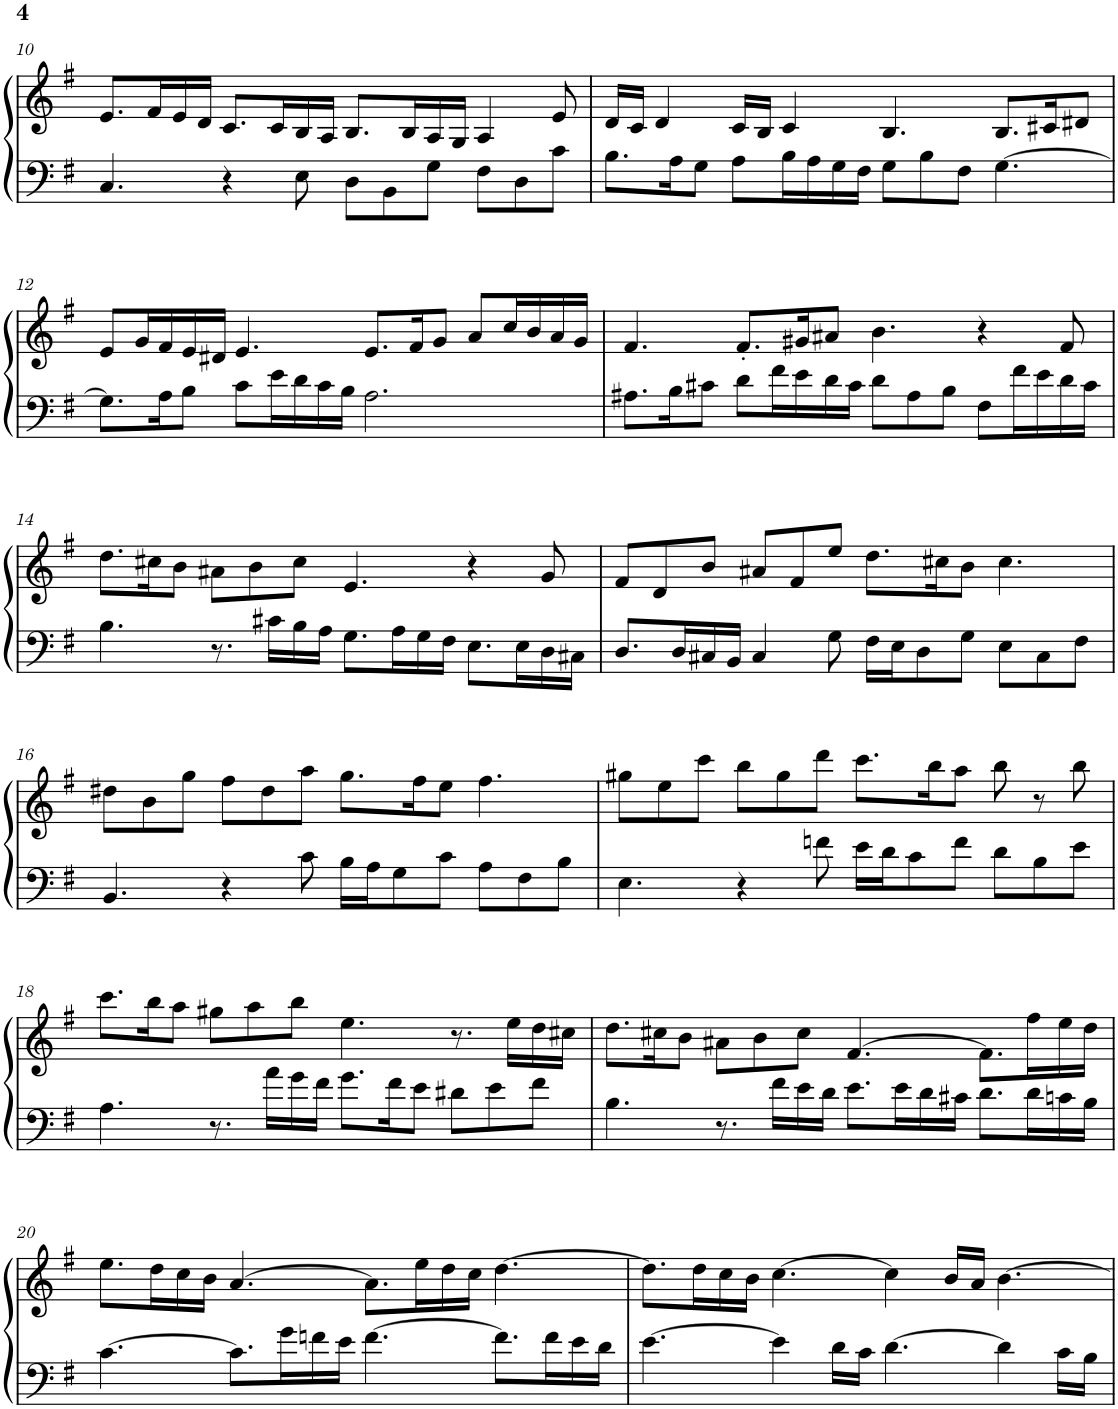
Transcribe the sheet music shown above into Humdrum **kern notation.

**kern	**kern
*part1	*part1
*staff2	*staff1
*I"Piano	*
*I'Pno.	*
!!LO:PB:g=z
*clefF4	*clefG2
*k[f#]	*k[f#]
*M12/8	*M12/8
=10	=10
4.C/	8.e/L
.	16f#/L
.	16e/
.	16d/JJ
4r	8.c/L
.	16c/L
8E\	16B/
.	16A/JJ
8D\L	8.B/L
8BB\	.
.	16B/L
8G\J	16A/
.	16G/JJ
8F#\L	4A/
8D\	.
8c\J	8e/
=11	=11
8.B\L	16d/LL
.	16c/JJ
.	4d/
16A\K	.
8G\J	.
8A\L	16c/LL
.	16B/JJ
16B\L	4c/
16A\	.
16G\	.
16F#\JJ	.
8G\L	4.B/
8B\	.
8F#\J	.
[4.G\	8.B/L
.	16c#X/K
.	8d#X/J
!!LO:LB:g=z
=12	=12
8.G\L]	8e/L
.	16g/L
16A\K	16f#/
8B\J	16e/
.	16d#X/JJ
8c\L	4.e/
16e\L	.
16d\	.
16c\	.
16B\JJ	.
2.A\	8.e/L
.	16f#/K
.	8g/J
.	8a/L
.	16cc/L
.	16b/
.	16a/
.	16g/JJ
=13	=13
8.A#X\L	4.f#/
16B\K	.
8c#X\J	.
8d\L	8.f#'/L
16f#\L	.
16e\	16g#X/K
16d\	8a#X/J
16c#\JJ	.
8d\L	4.b\
8A#\	.
8B\J	.
8F#\L	4r
16f#\L	.
16e\	.
16d\	8f#/
16c#\JJ	.
!!LO:LB:g=z
=14	=14
4.B\	8.dd\L
.	16cc#X\K
.	8b\J
8.r	8a#X\L
.	8b\
16c#X\LL	.
16B\	8cc#\J
16A\JJ	.
8.G\L	4.e/
16A\L	.
16G\	.
16F#\JJ	.
8.E\L	4r
16E\L	.
16D\	8g/
16C#X\JJ	.
=15	=15
8.D/L	8f#/L
.	8d/
16D/L	.
16C#X/	8b/J
16BB/JJ	.
4C#/	8a#X/L
.	8f#/
8G\	8ee/J
16F#\LL	8.dd\L
16E\J	.
8D\	.
.	16cc#X\K
8G\J	8b\J
8E\L	4.cc#\
8C#\	.
8F#\J	.
!!LO:LB:g=z
=16	=16
4.BB/	8dd#X\L
.	8b\
.	8gg\J
4r	8ff#\L
.	8dd#\
8c\	8aa\J
16B\LL	8.gg\L
16A\J	.
8G\	.
.	16ff#\K
8c\J	8ee\J
8A\L	4.ff#\
8F#\	.
8B\J	.
=17	=17
4.E\	8gg#X\L
.	8ee\
.	8ccc\J
4r	8bb\L
.	8gg#\
8fn\	8ddd\J
16e\LL	8.ccc\L
16d\J	.
8c\	.
.	16bb\K
8f\J	8aa\J
8d\L	8bb\
8B\	8r
8e\J	8bb\
!!LO:LB:g=z
=18	=18
4.A\	8.ccc\L
.	16bb\K
.	8aa\J
8.r	8gg#X\L
.	8aa\
16a\LL	.
16g\	8bb\J
16f#\JJ	.
8.g\L	4.ee\
16f#\K	.
8e\J	.
8d#X\L	8.r
8e\	.
.	16ee\LL
8f#\J	16dd\
.	16cc#X\JJ
=19	=19
4.B\	8.dd\L
.	16cc#X\K
.	8b\J
8.r	8a#X\L
.	8b\
16f#\LL	.
16e\	8cc#\J
16d\JJ	.
8.e\L	[4.f#/
16e\L	.
16d\	.
16c#X\JJ	.
8.d\L	8.f#\L]
16d\L	16ff#\L
16cn\	16ee\
16B\JJ	16dd\JJ
!!LO:LB:g=z
=20	=20
[4.c\	8.ee\L
.	16dd\L
.	16cc\
.	16b\JJ
8.c\L]	[4.a/
16g\L	.
16fn\	.
16e\JJ	.
[4.f\	8.a\L]
.	16ee\L
.	16dd\
.	16cc\JJ
8.f\L]	[4.dd\
16f\L	.
16e\	.
16d\JJ	.
=21	=21
[4.e\	8.dd\L]
.	16dd\L
.	16cc\
.	16b\JJ
4e\]	[4.cc\
16d\LL	.
16c\JJ	.
[4.d\	4cc\]
.	16b/LL
.	16a/JJ
4d\]	[4.b\
16c\LL	.
16B\JJ	.
=	=
*-	*-
